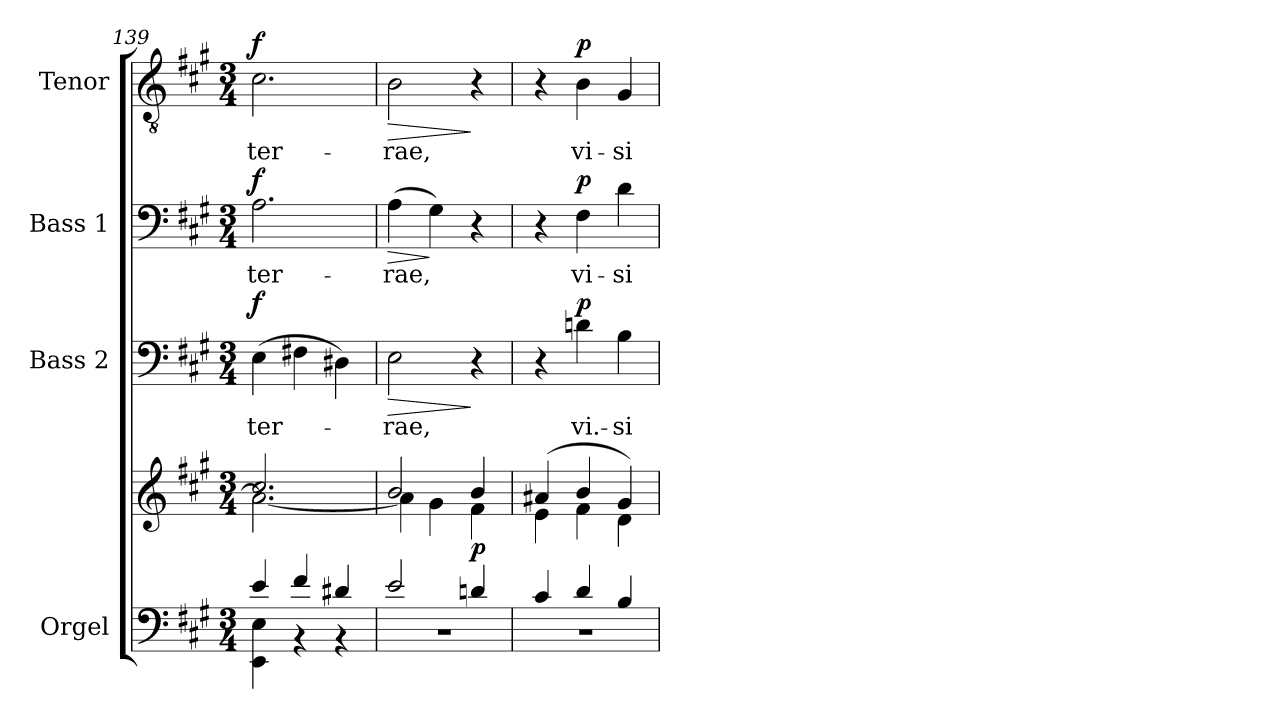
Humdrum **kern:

**kern	**kern	**dynam	**kern	**text	**dynam	**kern	**text	**dynam	**kern	**text	**dynam
*part4	*part4	*part4	*part3	*part3	*part3	*part2	*part2	*part2	*part1	*part1	*part1
*staff5	*staff4	*staff4/5	*staff3	*staff3	*staff3	*staff2	*staff2	*staff2	*staff1	*staff1	*staff1
*I"Orgel	*	*	*I"Bass 2	*	*	*I"Bass 1	*	*	*I"Tenor	*	*
*I'Org.	*	*	*I'B2.	*	*	*I'B1.	*	*	*I'T.	*	*
*clefF4	*clefG2	*	*clefF4	*	*	*clefF4	*	*	*clefGv2	*	*
*k[f#c#g#]	*k[f#c#g#]	*	*k[f#c#g#]	*	*	*k[f#c#g#]	*	*	*k[f#c#g#]	*	*
*A:	*A:	*	*A:	*	*	*A:	*	*	*A:	*	*
*M3/4	*M3/4	*	*M3/4	*	*	*M3/4	*	*	*M3/4	*	*
=139	=139	=139	=139	=139	=139	=139	=139	=139	=139	=139	=139
*^	*^	*	*	*	*	*	*	*	*	*	*
!	!	!	!	!	!	!LO:LY:b	!LO:DY:a	!	!LO:LY:b	!LO:DY:a	!	!LO:LY:b	!LO:DY:a
4e/	4EE\ 4E\	2.cc#/	2.a\_	.	(>4E\	ter-	f	2.A\	ter-	f	2.c#\	ter-	f
4f#/	4r	.	.	.	4F#X\	.	.	.	.	.	.	.	.
4d#X/	4r	.	.	.	4D#X\)	.	.	.	.	.	.	.	.
!!LO:PB:g=z
=140	=140	=140	=140	=140	=140	=140	=140	=140	=140	=140	=140	=140	=140
!	!LO:N:vis=1	!	!	!	!	!LO:LY:b	!LO:HP:b	!	!LO:LY:b	!LO:HP:b	!	!LO:LY:b	!LO:HP:b
2e/	2.r	2b/	4a\]	.	2E\	-rae,	>	(>4A\	-rae,	>	2B\	-rae,	>
.	.	.	4g#\	.	.	.	.	4G#\)	.	]	.	.	.
!	!	!	!	!LO:DY:b	!	!	!	!	!	!	!	!	!
4dn/	.	4b/	4f#\	p	4r	.	]	4r	.	.	4r	.	]
=141	=141	=141	=141	=141	=141	=141	=141	=141	=141	=141	=141	=141	=141
!	!LO:N:vis=1	!	!	!	!	!	!	!	!	!	!	!	!
4c#/	2.r	(4a#X/	4e\	.	4r	.	.	4r	.	.	4r	.	.
!	!	!	!	!	!	!LO:LY:b	!LO:DY:a	!	!LO:LY:b	!LO:DY:a	!	!LO:LY:b	!LO:DY:a
4d/	.	4b/	4f#\	.	4dn\	vi.-	p	4F#\	vi-	p	4B\	vi-	p
!	!	!	!	!	!	!LO:LY:b	!	!	!LO:LY:b	!	!	!LO:LY:b	!
4B/	.	4g#/)	4d\	.	4B\	-si-	.	4d\	-si-	.	4G#/	-si-	.
*v	*v	*	*	*	*	*	*	*	*	*	*	*	*
*	*v	*v	*	*	*	*	*	*	*	*	*	*
=	=	=	=	=	=	=	=	=	=	=	=
*-	*-	*-	*-	*-	*-	*-	*-	*-	*-	*-	*-
